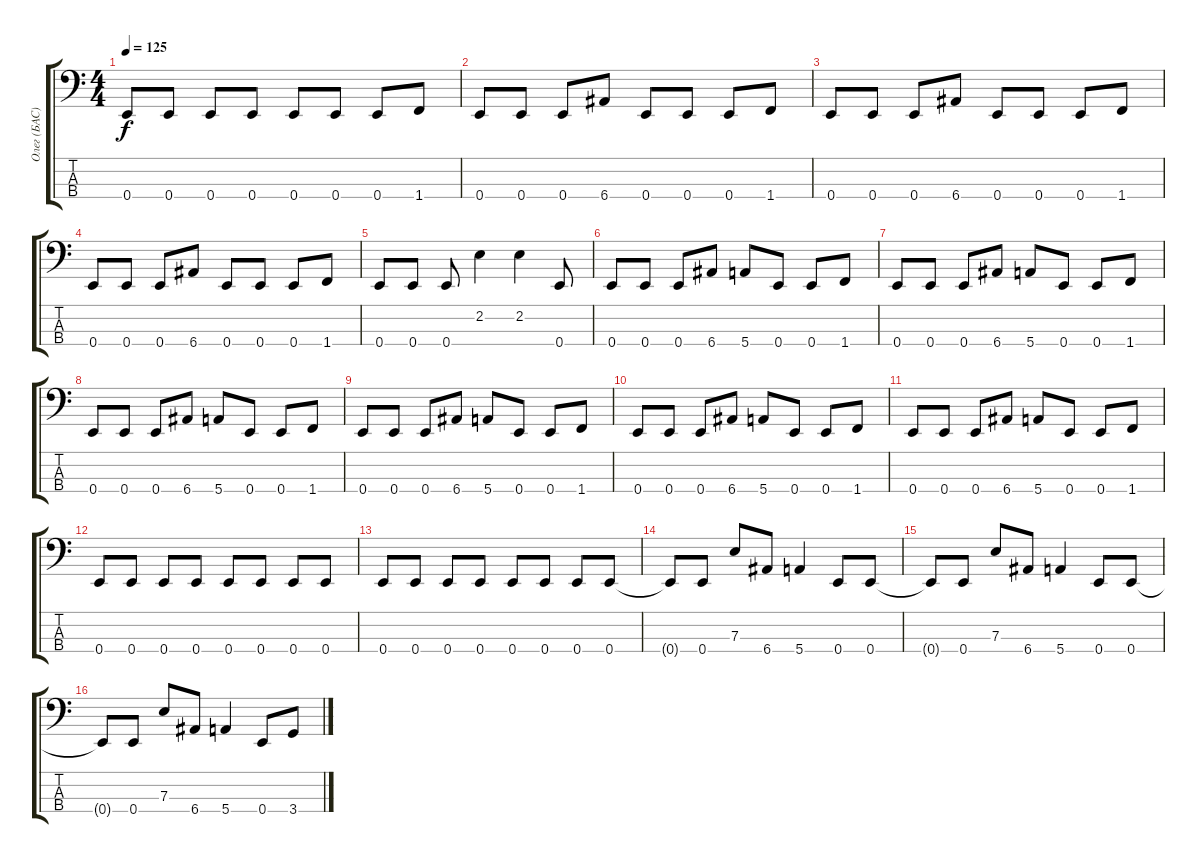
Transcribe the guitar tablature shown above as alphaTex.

\track ("Олег (БАС)" "Олег (БАС)") {instrument electricbasspick}
\staff {score tabs}
\tuning (G2 D2 A1 E1) {hide}
\ts (4 4)
\tempo 125
\clef f4
\ks c
0.4.8{dy f} 0.4.8 0.4.8 0.4.8 0.4.8 0.4.8 0.4.8 1.4.8 |
0.4.8 0.4.8 0.4.8 6.4.8 0.4.8 0.4.8 0.4.8 1.4.8 |
0.4.8 0.4.8 0.4.8 6.4.8 0.4.8 0.4.8 0.4.8 1.4.8 |
0.4.8 0.4.8 0.4.8 6.4.8 0.4.8 0.4.8 0.4.8 1.4.8 |
0.4.8 0.4.8 0.4.8 2.2.4 2.2.4 0.4.8 |
0.4.8 0.4.8 0.4.8 6.4.8 5.4.8 0.4.8 0.4.8 1.4.8 |
0.4.8 0.4.8 0.4.8 6.4.8 5.4.8 0.4.8 0.4.8 1.4.8 |
0.4.8 0.4.8 0.4.8 6.4.8 5.4.8 0.4.8 0.4.8 1.4.8 |
0.4.8 0.4.8 0.4.8 6.4.8 5.4.8 0.4.8 0.4.8 1.4.8 |
0.4.8 0.4.8 0.4.8 6.4.8 5.4.8 0.4.8 0.4.8 1.4.8 |
0.4.8 0.4.8 0.4.8 6.4.8 5.4.8 0.4.8 0.4.8 1.4.8 |
0.4.8 0.4.8 0.4.8 0.4.8 0.4.8 0.4.8 0.4.8 0.4.8 |
0.4.8 0.4.8 0.4.8 0.4.8 0.4.8 0.4.8 0.4.8 0.4.8 |
0.4{t}.8 0.4.8 7.3.8 6.4.8 5.4.4 0.4.8 0.4.8 |
0.4{t}.8 0.4.8 7.3.8 6.4.8 5.4.4 0.4.8 0.4.8 |
0.4{t}.8 0.4.8 7.3.8 6.4.8 5.4.4 0.4.8 3.4.8
